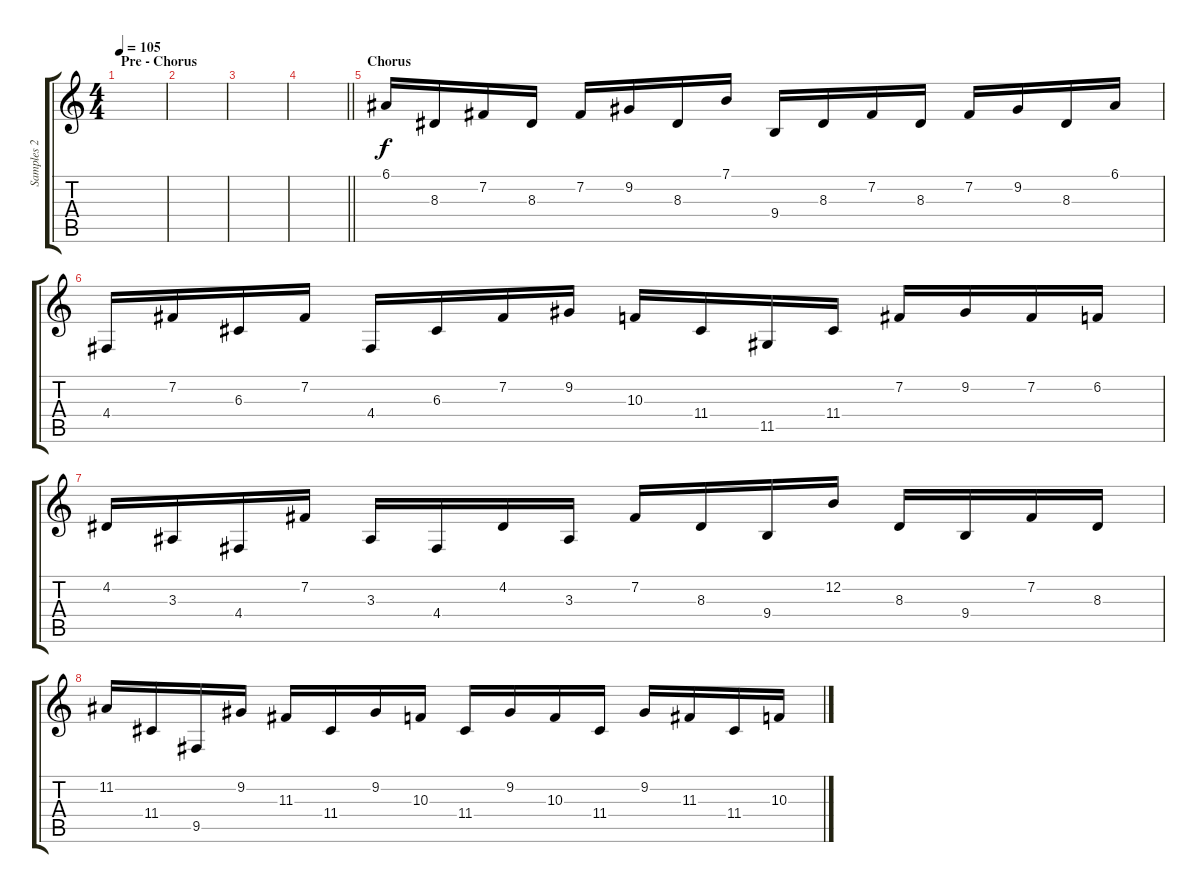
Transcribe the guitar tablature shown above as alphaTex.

\track ("Samples 2" "Samples 2") {instrument lead2sawtooth}
\staff {score tabs}
\tuning (E4 B3 G3 D3 A2 E2) {hide}
\ts (4 4)
\section ("" "Pre - Chorus")
\tempo 105
\clef g2
\ks c
|
|
|
\barLineRight lightlight
|
\section ("" "Chorus")
6.1.16 8.3.16 7.2.16 8.3.16 7.2.16 9.2.16 8.3.16 7.1.16 9.4.16 8.3.16 7.2.16 8.3.16 7.2.16 9.2.16 8.3.16 6.1.16 |
4.4.16 7.2.16 6.3.16 7.2.16 4.4.16 6.3.16 7.2.16 9.2.16 10.3.16 11.4.16 11.5.16 11.4.16 7.2.16 9.2.16 7.2.16 6.2.16 |
4.2.16 3.3.16 4.4.16 7.2.16 3.3.16 4.4.16 4.2.16 3.3.16 7.2.16 8.3.16 9.4.16 12.2.16 8.3.16 9.4.16 7.2.16 8.3.16 |
11.2.16 11.4.16 9.5.16 9.2.16 11.3.16 11.4.16 9.2.16 10.3.16 11.4.16 9.2.16 10.3.16 11.4.16 9.2.16 11.3.16 11.4.16 10.3.16
